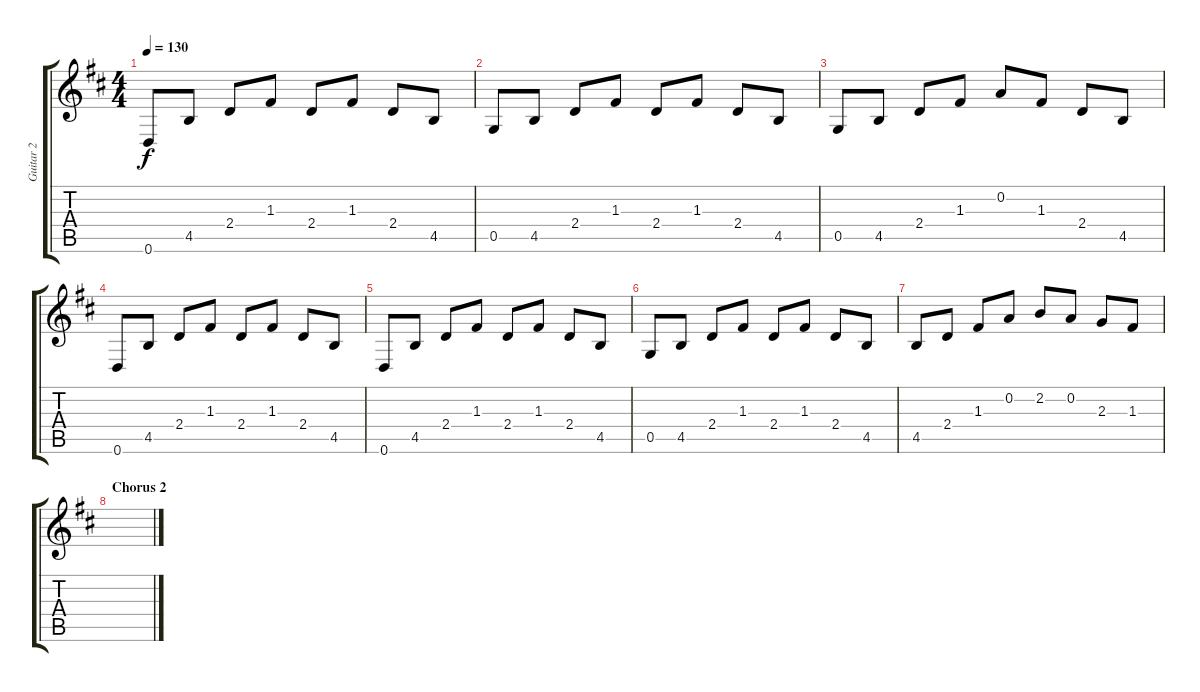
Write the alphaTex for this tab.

\track ("Guitar 2" "Guitar 2") {instrument electricguitarclean}
\staff {score tabs}
\tuning (D4 A3 F3 C3 G2 D2) {hide}
\ts (4 4)
\tempo 130
\clef g2
\ks d
0.6.8{dy f} 4.5.8 2.4.8 1.3.8 2.4.8 1.3.8 2.4.8 4.5.8 |
0.5.8 4.5.8 2.4.8 1.3.8 2.4.8 1.3.8 2.4.8 4.5.8 |
0.5.8 4.5.8 2.4.8 1.3.8 0.2.8 1.3.8 2.4.8 4.5.8 |
0.6.8 4.5.8 2.4.8 1.3.8 2.4.8 1.3.8 2.4.8 4.5.8 |
0.6.8 4.5.8 2.4.8 1.3.8 2.4.8 1.3.8 2.4.8 4.5.8 |
0.5.8 4.5.8 2.4.8 1.3.8 2.4.8 1.3.8 2.4.8 4.5.8 |
4.5.8 2.4.8 1.3.8 0.2.8 2.2.8 0.2.8 2.3.8 1.3.8 |
\section ("" "Chorus 2")
